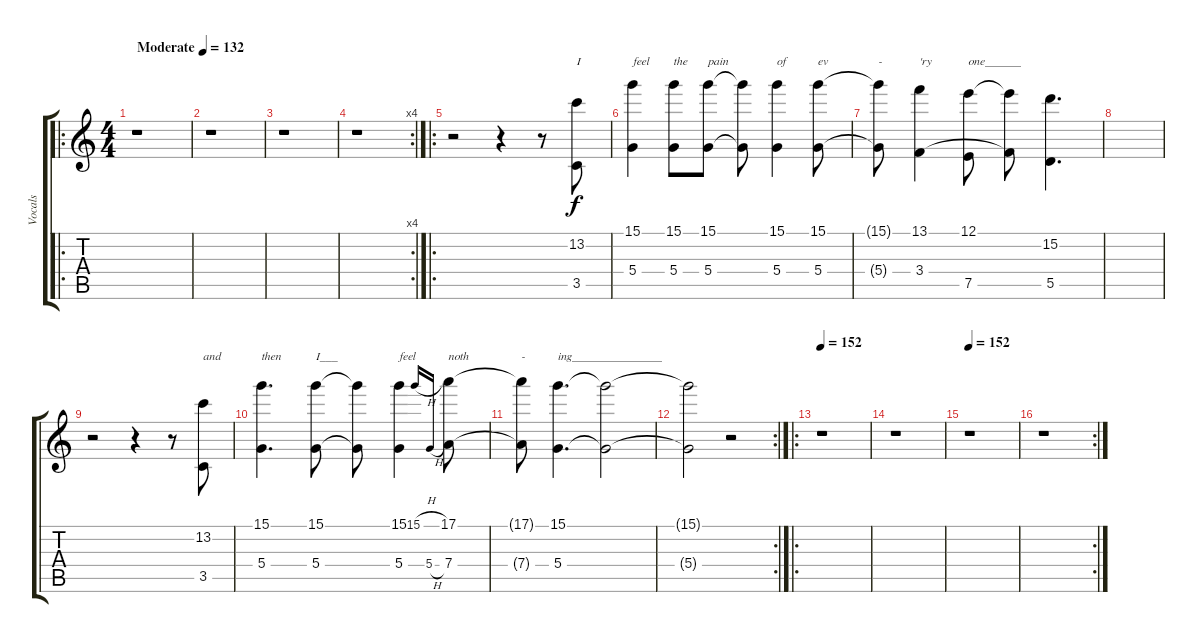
\track ("Vocals" "Vocals") {instrument guitarharmonics}
\staff {score tabs}
\tuning (E4 B3 G3 D3 A2 E2) {hide}
\ro
\ts (4 4)
\tempo (132 "Moderate")
\clef g2
\ks c
r.1{dy f instrument guitarharmonics} |
r.1 |
r.1 |
\rc 4
r.1 |
\ro
r.2 r.4 r.8 (13.2 3.5).8{txt "I"} |
(15.1 5.4).4{txt "feel"} (15.1 5.4).8{txt "the"} (15.1 5.4).8{txt "pain"} (15.1{t} 5.4{t}).8 (15.1 5.4).4{txt "of"} (15.1 5.4).8{txt "ev"} |
(15.1{t} 5.4{t}).8{txt "-"} (13.1 3.4).4{txt "'ry"} (12.1 7.5).8{txt "one______"} (12.1{t} 3.4{t}).8 (15.2 5.5).4{d} |
|
r.2 r.4 r.8 (13.2 3.5).8{txt "and"} |
(15.1 5.4).4{d txt "then"} (15.1 5.4).8{txt "I___"} (15.1{t} 5.4{t}).8 (15.1 5.4).4{txt "feel"} 15.1{h}.16{gr onbeat} 5.4{h}.16{gr onbeat} (17.1 7.4).8{txt "noth"} |
(17.1{t} 7.4{t}).8{txt "-"} (15.1 5.4).4{d txt "ing_______________"} (15.1{t} 5.4{t}).2 |
\rc 2
(15.1{t} 5.4{t}).2 r.2 |
\ro
\tempo 152
r.1 |
r.1 |
\tempo 152
r.1 |
\rc 2
r.1
